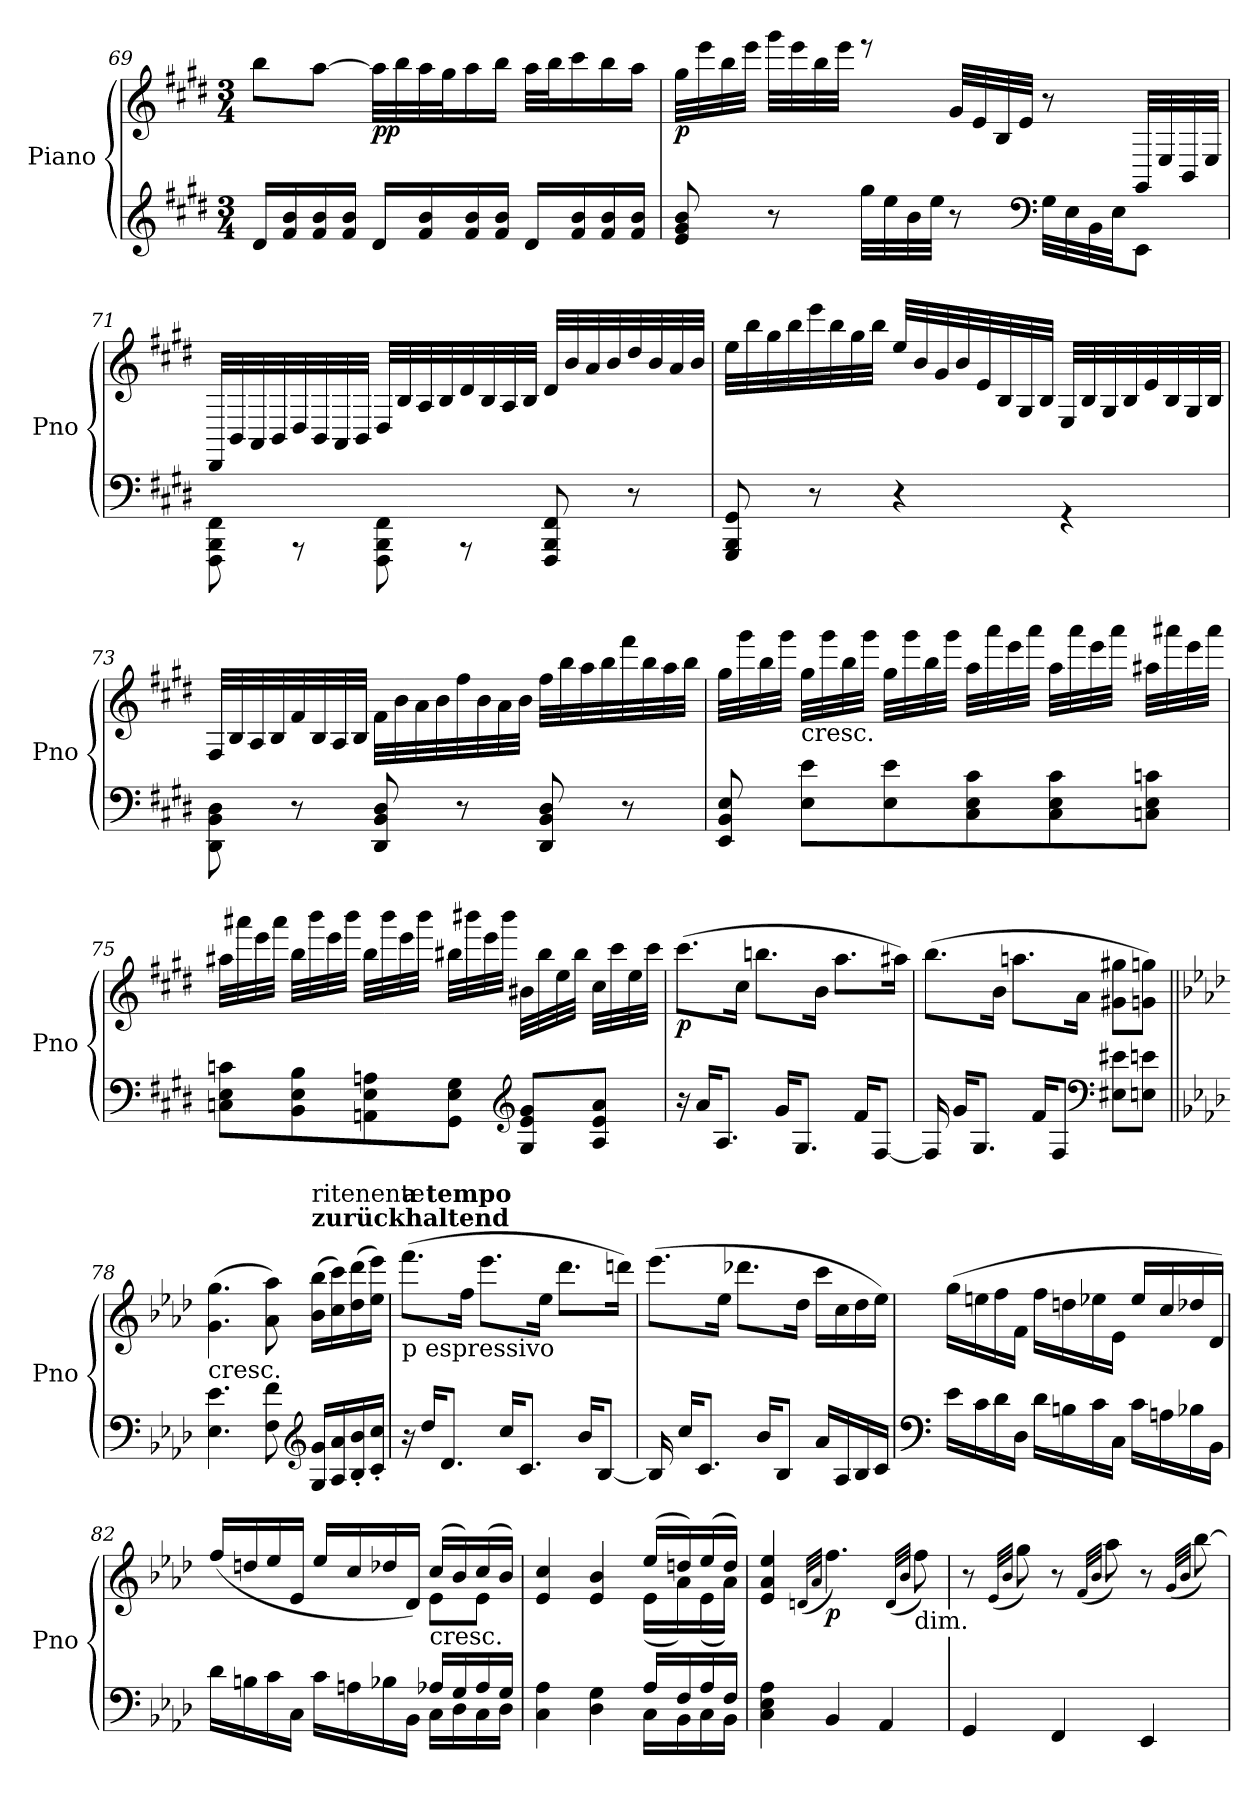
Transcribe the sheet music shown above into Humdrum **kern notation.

**kern	**kern	**dynam
*part1	*part1	*part1
*staff2	*staff1	*staff1/2
*I"Piano	*	*
*I'Pno	*	*
!!LO:LB:g=z
*clefG2	*clefG2	*
*k[f#c#g#d#]	*k[f#c#g#d#]	*
*E:	*E:	*
*M3/4	*M3/4	*
=69	=69	=69
16d#/LL	8bb\L	.
16f#/ 16b/	.	.
16f#/ 16b/	[8aa\J	.
16f#/ 16b/JJ	.	.
!	!	!LO:DY:b
16d#/LL	32aa\LLL]	pp
.	32bb\	.
16f#/ 16b/	32aa\	.
.	32gg#\J	.
16f#/ 16b/	16aa\	.
16f#/ 16b/JJ	16bb\JJ	.
16d#/LL	32aa\LLL	.
.	32bb\J	.
16f#/ 16b/	16ccc#\	.
16f#/ 16b/	16bb\	.
16f#/ 16b/JJ	16aa\JJ	.
=70	=70	=70
!	!	!LO:DY:b
8e/ 8g#/ 8b/	32gg#\LLL	p
.	32eee\	.
.	32bb\	.
.	32eee\JJJ	.
8r	32ggg#\LLL	.
.	32eee\	.
.	32bb\	.
.	32eee\JJJ	.
32gg#\LLL	8reee	.
32ee\	.	.
32b\	.	.
32ee\JJJ	.	.
8r	32g#/LLL	.
.	32e/	.
.	32B/	.
.	32e/JJJ	.
*clefF4	*	*
32G#\LLL	8r	.
32E\	.	.
32BB\	.	.
32E\JJ	.	.
8EE\J	32GG#/LLL	.
.	32E/	.
.	32BB/	.
.	32E/JJJ	.
!!LO:LB:g=z
=71	=71	=71
8FFF#\ 8BBB\ 8FF#\	32DD#/LLL	.
.	32BB/	.
.	32AA/	.
.	32BB/	.
8rAAA	32D#/	.
.	32BB/	.
.	32AA/	.
.	32BB/JJJ	.
8FFF#\ 8BBB\ 8FF#\	32D#/LLL	.
.	32B/	.
.	32A/	.
.	32B/	.
8rAAA	32d#/	.
.	32B/	.
.	32A/	.
.	32B/JJJ	.
8FFF#/ 8BBB/ 8FF#/	32d#/LLL	.
.	32b/	.
.	32a/	.
.	32b/	.
8r	32dd#/	.
.	32b/	.
.	32a/	.
.	32b/JJJ	.
!!LO:LB:g=z
=72	=72	=72
8GGG#/ 8BBB/ 8GG#/	32ee\LLL	.
.	32bb\	.
.	32gg#\	.
.	32bb\	.
8r	32eee\	.
.	32bb\	.
.	32gg#\	.
.	32bb\JJJ	.
4r	32ee/LLL	.
.	32b/	.
.	32g#/	.
.	32b/	.
.	32e/	.
.	32B/	.
.	32G#/	.
.	32B/JJJ	.
4rGG	32E/LLL	.
.	32B/	.
.	32G#/	.
.	32B/	.
.	32e/	.
.	32B/	.
.	32G#/	.
.	32B/JJJ	.
!!LO:PB:g=z
=73	=73	=73
8DD#\ 8BB\ 8D#\	32F#/LLL	.
.	32B/	.
.	32A/	.
.	32B/	.
8r	32f#/	.
.	32B/	.
.	32A/	.
.	32B/JJJ	.
8DD#/ 8BB/ 8D#/	32f#\LLL	.
.	32b\	.
.	32a\	.
.	32b\	.
8r	32ff#\	.
.	32b\	.
.	32a\	.
.	32b\JJJ	.
8DD#/ 8BB/ 8D#/	32ff#\LLL	.
.	32bb\	.
.	32aa\	.
.	32bb\	.
8r	32fff#\	.
.	32bb\	.
.	32aa\	.
.	32bb\JJJ	.
!!LO:LB:g=z
=74	=74	=74
8EE/ 8BB/ 8E/	32gg#\LLL	.
.	32ggg#\	.
.	32bb\	.
.	32ggg#\JJJ	.
!	!LO:TX:b:t=cresc.	!
8E\ 8e\L	32gg#\LLL	.
.	32ggg#\	.
.	32bb\	.
.	32ggg#\JJJ	.
8E\ 8e\	32gg#\LLL	.
.	32ggg#\	.
.	32bb\	.
.	32ggg#\JJJ	.
8C#\ 8E\ 8c#\	32aa\LLL	.
.	32aaa\	.
.	32eee\	.
.	32aaa\JJJ	.
8C#\ 8E\ 8c#\	32aa\LLL	.
.	32aaa\	.
.	32eee\	.
.	32aaa\JJJ	.
8Cn\ 8E\ 8cn\J	32aa#X\LLL	.
.	32aaa#X\	.
.	32eee\	.
.	32aaa#\JJJ	.
!!LO:LB:g=z
=75	=75	=75
8Cn\ 8E\ 8cn\L	32aa#X\LLL	.
.	32aaa#X\	.
.	32eee\	.
.	32aaa#\JJJ	.
8BB\ 8E\ 8B\	32bb\LLL	.
.	32bbb\	.
.	32eee\	.
.	32bbb\JJJ	.
8AAn\ 8E\ 8An\	32bb\LLL	.
.	32bbb\	.
.	32eee\	.
.	32bbb\JJJ	.
8GG#\ 8E\ 8G#\J	32bb#X\LLL	.
.	32bbb#X\	.
.	32eee\	.
.	32bbb#\JJJ	.
*clefG2	*	*
8G#/ 8e/ 8g#/L	32b#X\LLL	.
.	32bb#\	.
.	32ee\	.
.	32bb#\JJJ	.
8A/ 8e/ 8a/J	32cc#\LLL	.
.	32ccc#\	.
.	32ee\	.
.	32ccc#\JJJ	.
=76	=76	=76
!	!	!LO:DY:b
16r	(>8.ccc#\L	p
16a/KL	.	.
8.A/J	.	.
.	16cc#\Jk	.
.	8.bbn\L	.
16g#/KL	.	.
8.G#/J	.	.
.	16b\Jk	.
.	8.aa\L	.
16f#/KL	.	.
[8F#/J	.	.
.	16aa#X\Jk)	.
!!LO:LB:g=z
=77	=77	=77
16F#/]	(>8.bb\L	.
16g#/KL	.	.
8.G#/J	.	.
.	16b\Jk	.
.	8.aan\L	.
16f#/KL	.	.
8F#/J	.	.
.	16a\Jk	.
*clefF4	*	*
8E#X\ 8e#X\L	8g#X\ 8gg#X\L	.
8En\ 8en\J	8gn\ 8ggn\J)	.
=78||	=78||	=78||
*k[b-e-a-d-]	*k[b-e-a-d-]	*
*A-:	*A-:	*
!	!LO:TX:b:t=cresc.	!
4.E-\ 4.e-\	(>4.g\ 4.gg\	.
8F\ 8f\	8a-\ 8aa-\)	.
*clefG2	*	*
!	!LO:TX:a:B:t=zurückhaltend	!
!	!LO:TX:a:t=ritenente	!
16G/ 16g/LL	(>16b-\ 16bb-\LL	.
16A-/ 16a-/	16cc\ 16ccc\)	.
16B-/' 16b-/'	(>16dd-\ 16ddd-\	.
16c/' 16cc/'JJ	16ee-\ 16eee-\JJ)	.
=79	=79	=79
!	!LO:TX:a:B:t=a tempo	!
!	!LO:TX:b:t=p espressivo	!
16r	(>8.fff\L	.
16dd-/KL	.	.
8.d-/J	.	.
.	16ff\Jk	.
.	8.eee-\L	.
16cc/KL	.	.
8.c/J	.	.
.	16ee-\Jk	.
.	8.ddd-\L	.
16b-/KL	.	.
[8B-/J	.	.
.	16dddn\Jk)	.
!!LO:LB:g=z
=80	=80	=80
16B-/]	(>8.eee-\L	.
16cc/KL	.	.
8.c/J	.	.
.	16ee-\Jk	.
.	8.ddd-X\L	.
16b-/KL	.	.
8B-/J	.	.
.	16dd-\Jk	.
16a-/LL	16ccc\LL	.
16A-/	16cc\	.
16B-/	16dd-\	.
16c/JJ	16ee-\JJ)	.
=81	=81	=81
*clefF4	*	*
16e-\LL	(>16gg\LL	.
16c\	16een\	.
16d-\	16ff\	.
16D-\JJ	16f\JJ	.
16d-\LL	16ff\LL	.
16Bn\	16ddn\	.
16c\	16ee-X\	.
16C\JJ	16e-\JJ	.
16c\LL	16ee-/LL	.
16An\	16cc/	.
16B-X\	16dd-X/	.
16BB-\JJ	16d-/JJ)	.
=82	=82	=82
*^	*^	*
16d-\LL	2ryy	(>16ff/LL	2ryy	.
16Bn\	.	16ddn/	.	.
16c\	.	16ee-/	.	.
16C\JJ	.	16e-/JJ	.	.
16c\LL	.	16ee-/LL	.	.
16An\	.	16cc/	.	.
16B-X\	.	16dd-X/	.	.
16BB-\JJ	.	16d-/JJ)	.	.
!	!	!LO:TX:b:t=cresc.	!	!
16A-X/LL	16C\LL	(>16cc/LL	8e-\L	.
16G/	16D-\	16b-/)	.	.
16A-/	16C\	(>16cc/	8e-\J	.
16G/JJ	16D-\JJ	16b-/JJ)	.	.
!!LO:PB:g=z	!!
=83	=83	=83	=83	=83
4C\ 4A-\	2ryy	4e-/ 4cc/	2ryy	.
4D-\ 4G\	.	4e-/ 4b-/	.	.
16A-/LL	16C\LL	(>16ee-/LL	(<16e-\LL	.
16F/	16BB-\	16ddn/)	16a-\)	.
16A-/	16C\	(>16ee-/	(<16e-\	.
16F/JJ	16BB-\JJ	16dd/JJ)	16a-\JJ)	.
*v	*v	*	*	*
*	*v	*v	*
=84	=84	=84
4C\ 4E-\ 4A-\	4e-/ 4a-/ 4ee-/	.
.	(<32qdn/LLL	.
.	32qa-/JJJ	.
!	!	!LO:DY:b
4BB-/	4.ff\)	p
4AA-/	.	.
.	(<32qd/LLL	.
.	32qb-/JJJ	.
!	!LO:TX:b:t=dim.	!
.	8ff\)	.
=85	=85	=85
4GG/	8r	.
.	(<32qe-/LLL	.
.	32qb-/JJJ	.
.	8gg\)	.
4FF/	8r	.
.	(<32qf/LLL	.
.	32qb-/JJJ	.
.	8aa-\)	.
4EE-/	8r	.
.	(<32qg/LLL	.
.	32qb-/JJJ	.
.	[8bb-\)	.
=	=	=
*-	*-	*-
